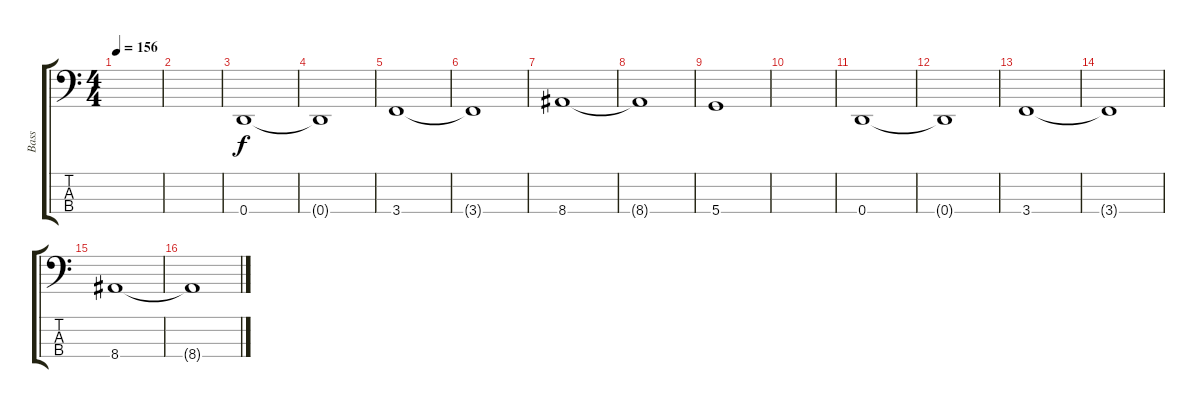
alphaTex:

\track ("Bass" "Bass") {instrument electricbasspick}
\staff {score tabs}
\tuning (G2 D2 A1 D1) {hide}
\ts (4 4)
\tempo 156
\clef f4
\ks c
|
|
0.4.1 |
0.4{t}.1 |
3.4.1 |
3.4{t}.1 |
8.4.1 |
8.4{t}.1 |
5.4.1 |
|
0.4.1 |
0.4{t}.1 |
3.4.1 |
3.4{t}.1 |
8.4.1 |
8.4{t}.1
